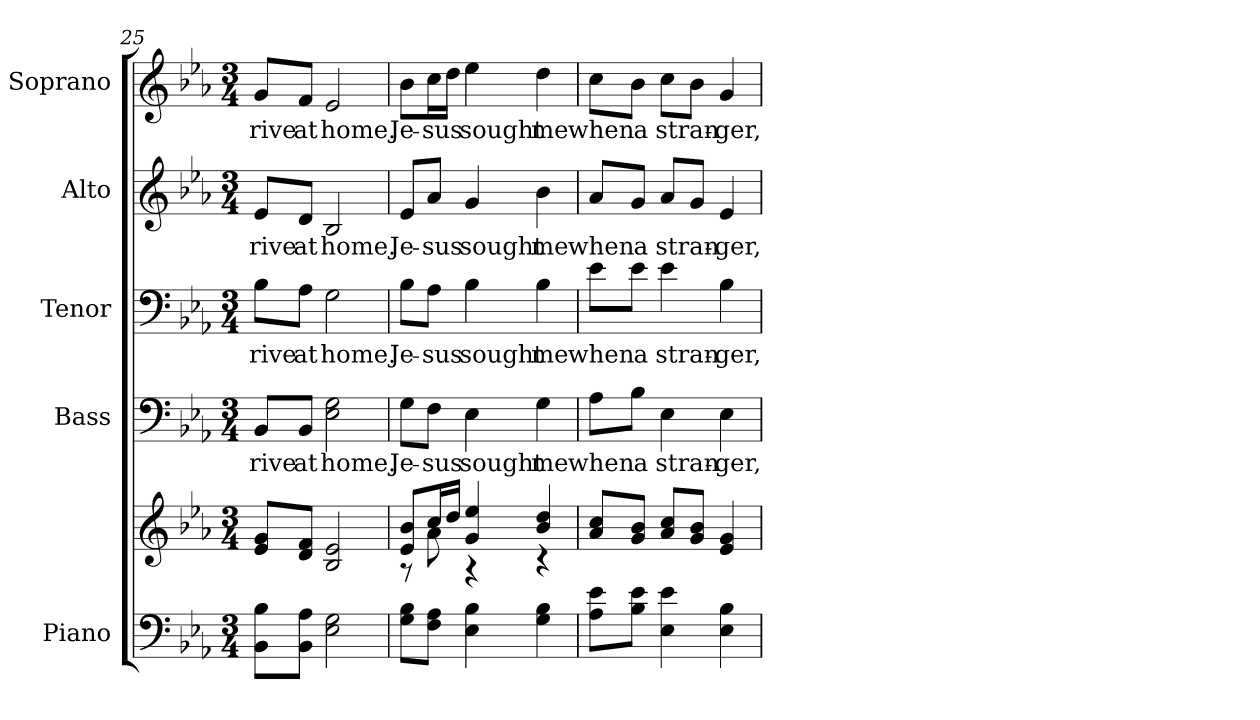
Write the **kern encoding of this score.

**kern	**kern	**kern	**text	**kern	**text	**kern	**text	**kern	**text
*part5	*part5	*part4	*part4	*part3	*part3	*part2	*part2	*part1	*part1
*staff6	*staff5	*staff4	*staff4	*staff3	*staff3	*staff2	*staff2	*staff1	*staff1
*I"Piano	*	*I"Bass	*	*I"Tenor	*	*I"Alto	*	*I"Soprano	*
*I'Pno.	*	*I'B.	*	*I'T.	*	*I'A.	*	*I'S.	*
!!LO:PB:g=z
*clefF4	*clefG2	*clefF4	*	*clefF4	*	*clefG2	*	*clefG2	*
*k[b-e-a-]	*k[b-e-a-]	*k[b-e-a-]	*	*k[b-e-a-]	*	*k[b-e-a-]	*	*k[b-e-a-]	*
*E-:	*E-:	*E-:	*	*E-:	*	*E-:	*	*E-:	*
*M3/4	*M3/4	*M3/4	*	*M3/4	*	*M3/4	*	*M3/4	*
=25	=25	=25	=25	=25	=25	=25	=25	=25	=25
!	!	!	!LO:LY:b:color=#000000	!	!	!	!	!	!
!	!	!	!	!	!LO:LY:b:color=#000000	!	!	!	!
!	!	!	!	!	!	!	!LO:LY:b:color=#000000	!	!
!	!	!	!	!	!	!	!	!	!LO:LY:b:color=#000000
8BB-i\ 8B-iL	8e-i/ 8giL	8BB-i/L	-rive	8B-i\L	-rive	8e-i/L	-rive	8gi/L	-rive
!	!	!	!LO:LY:b:color=#000000	!	!	!	!	!	!
!	!	!	!	!	!LO:LY:b:color=#000000	!	!	!	!
!	!	!	!	!	!	!	!LO:LY:b:color=#000000	!	!
!	!	!	!	!	!	!	!	!	!LO:LY:b:color=#000000
8BB-i\ 8A-iJ	8di/ 8fiJ	8BB-i/J	at	8A-i\J	at	8di/J	at	8fi/J	at
!	!	!	!LO:LY:b:color=#000000	!	!	!	!	!	!
!	!	!	!	!	!LO:LY:b:color=#000000	!	!	!	!
!	!	!	!	!	!	!	!LO:LY:b:color=#000000	!	!
!	!	!	!	!	!	!	!	!	!LO:LY:b:color=#000000
2E-i\ 2Gi	2B-i/ 2e-i	2E-i\ 2Gi	home.	2Gi\	home.	2B-i/	home.	2e-i/	home.
=26	=26	=26	=26	=26	=26	=26	=26	=26	=26
*	*^	*	*	*	*	*	*	*	*
!	!	!	!	!LO:LY:b:color=#000000	!	!	!	!	!	!
!	!	!	!	!	!	!LO:LY:b:color=#000000	!	!	!	!
!	!	!	!	!	!	!	!	!LO:LY:b:color=#000000	!	!
!	!	!	!	!	!	!	!	!	!	!LO:LY:b:color=#000000
8Gi\ 8B-iL	8e-i/ 8b-iL	8r	8Gi\L	Je-	8B-i\L	Je-	8e-i/L	Je-	8b-i\L	Je-
!	!	!	!	!LO:LY:b:color=#000000	!	!	!	!	!	!
!	!	!	!	!	!	!LO:LY:b:color=#000000	!	!	!	!
!	!	!	!	!	!	!	!	!LO:LY:b:color=#000000	!	!
!	!	!	!	!	!	!	!	!	!	!LO:LY:b:color=#000000
8Fi\ 8A-iJ	16cci/L	8a-i\	8Fi\J	-sus	8A-i\J	-sus	8a-i/J	-sus	16cci\L	-sus
.	16ddi/JJ	.	.	.	.	.	.	.	16ddi\JJ	.
!	!	!	!	!LO:LY:b:color=#000000	!	!	!	!	!	!
!	!	!	!	!	!	!LO:LY:b:color=#000000	!	!	!	!
!	!	!	!	!	!	!	!	!LO:LY:b:color=#000000	!	!
!	!	!	!	!	!	!	!	!	!	!LO:LY:b:color=#000000
4E-i\ 4B-i	4gi/ 4ee-i	4r	4E-i\	sought	4B-i\	sought	4gi/	sought	4ee-i\	sought
!	!	!	!	!LO:LY:b:color=#000000	!	!	!	!	!	!
!	!	!	!	!	!	!LO:LY:b:color=#000000	!	!	!	!
!	!	!	!	!	!	!	!	!LO:LY:b:color=#000000	!	!
!	!	!	!	!	!	!	!	!	!	!LO:LY:b:color=#000000
4Gi\ 4B-i	4b-i/ 4ddi	4r	4Gi\	me	4B-i\	me	4b-i\	me	4ddi\	me
*	*v	*v	*	*	*	*	*	*	*	*
!!LO:PB:g=z
=27	=27	=27	=27	=27	=27	=27	=27	=27	=27
*	*^	*	*	*	*	*	*	*	*
!	!	!	!	!LO:LY:b:color=#000000	!	!	!	!	!	!
*	*v	*v	*	*	*	*	*	*	*	*
*	*^	*	*	*	*	*	*	*	*
!	!	!	!	!	!	!LO:LY:b:color=#000000	!	!	!	!
*	*v	*v	*	*	*	*	*	*	*	*
*	*^	*	*	*	*	*	*	*	*
!	!	!	!	!	!	!	!	!LO:LY:b:color=#000000	!	!
*	*v	*v	*	*	*	*	*	*	*	*
*	*^	*	*	*	*	*	*	*	*
!	!	!	!	!	!	!	!	!	!	!LO:LY:b:color=#000000
*	*v	*v	*	*	*	*	*	*	*	*
8A-i\ 8e-iL	8a-i/ 8cciL	8A-i\L	when	8e-i\L	when	8a-i/L	when	8cci\L	when
!	!	!	!LO:LY:b:color=#000000	!	!	!	!	!	!
!	!	!	!	!	!LO:LY:b:color=#000000	!	!	!	!
!	!	!	!	!	!	!	!LO:LY:b:color=#000000	!	!
!	!	!	!	!	!	!	!	!	!LO:LY:b:color=#000000
8B-i\ 8e-iJ	8gi/ 8b-iJ	8B-i\J	a	8e-i\J	a	8gi/J	a	8b-i\J	a
!	!	!	!LO:LY:b:color=#000000	!	!	!	!	!	!
!	!	!	!	!	!LO:LY:b:color=#000000	!	!	!	!
!	!	!	!	!	!	!	!LO:LY:b:color=#000000	!	!
!	!	!	!	!	!	!	!	!	!LO:LY:b:color=#000000
4E-i\ 4e-i	8a-i/ 8cciL	4E-i\	stran-	4e-i\	stran-	8a-i/L	stran-	8cci\L	stran-
.	8gi/ 8b-iJ	.	.	.	.	8gi/J	.	8b-i\J	.
!	!	!	!LO:LY:b:color=#000000	!	!	!	!	!	!
!	!	!	!	!	!LO:LY:b:color=#000000	!	!	!	!
!	!	!	!	!	!	!	!LO:LY:b:color=#000000	!	!
!	!	!	!	!	!	!	!	!	!LO:LY:b:color=#000000
4E-i\ 4B-i	4e-i/ 4gi	4E-i\	-ger,	4B-i\	-ger,	4e-i/	-ger,	4gi/	-ger,
=	=	=	=	=	=	=	=	=	=
*-	*-	*-	*-	*-	*-	*-	*-	*-	*-
